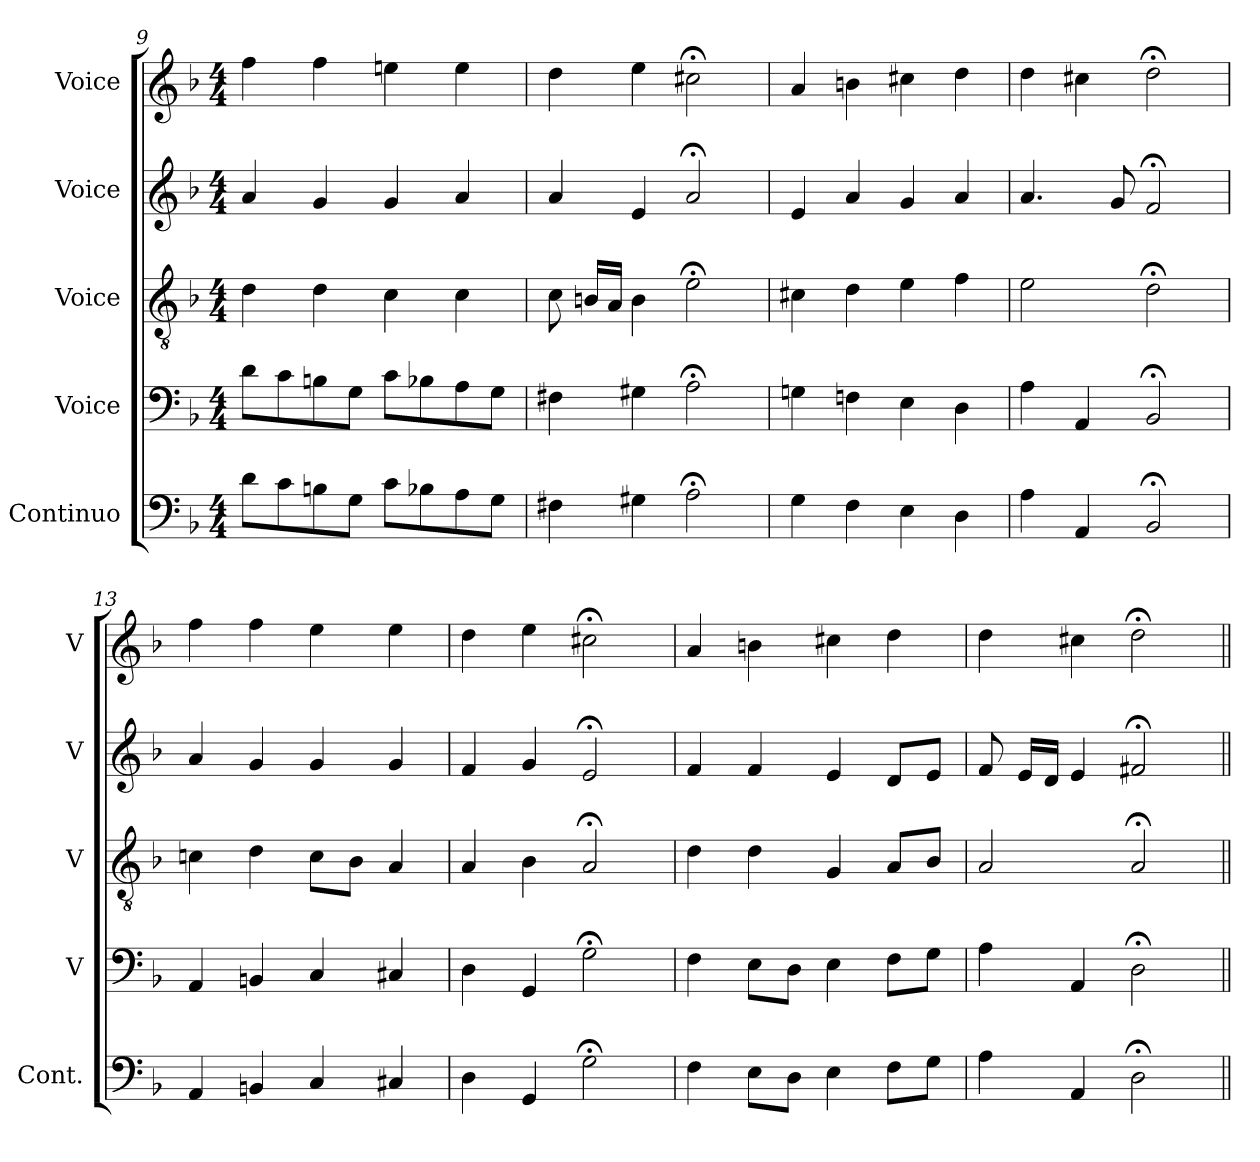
**kern	**kern	**kern	**kern	**kern
*part5	*part4	*part3	*part2	*part1
*staff5	*staff4	*staff3	*staff2	*staff1
*I"Continuo	*I"Voice	*I"Voice	*I"Voice	*I"Voice
*I'Cont.	*I'V	*I'V	*I'V	*I'V
*clefF4	*clefF4	*clefGv2	*clefG2	*clefG2
*ITrd7c12	*	*	*	*
*k[b-]	*k[b-]	*k[b-]	*k[b-]	*k[b-]
*M4/4	*M4/4	*M4/4	*M4/4	*M4/4
=9	=9	=9	=9	=9
8D\L	8d\L	4d\	4a/	4ff\
8C\	8c\	.	.	.
8BBn\	8Bn\	4d\	4g/	4ff\
8GG\J	8G\J	.	.	.
8C\L	8c\L	4c\	4g/	4een\
8BB-X\	8B-X\	.	.	.
8AA\	8A\	4c\	4a/	4ee\
8GG\J	8G\J	.	.	.
=10	=10	=10	=10	=10
4FF#X\	4F#X\	8c\	4a/	4dd\
.	.	16Bn/LL	.	.
.	.	16A/JJ	.	.
4GG#X\	4G#X\	4B\	4e/	4ee\
2AA;<\	2A;<\	2e;<\	2a;</	2cc#X;<\
=11	=11	=11	=11	=11
4GG\	4Gn\	4c#X\	4e/	4a/
4FF\	4Fn\	4d\	4a/	4bn\
4EE\	4E\	4e\	4g/	4cc#X\
4DD\	4D\	4f\	4a/	4dd\
=12	=12	=12	=12	=12
4AA\	4A\	2e\	4.a/	4dd\
4AAA/	4AA/	.	.	4cc#X\
.	.	.	8g/	.
2BBB-;</	2BB-;</	2d;<\	2f;</	2dd;<\
!!LO:PB:g=z
=13	=13	=13	=13	=13
4AAA/	4AA/	4cn\	4a/	4ff\
4BBBn/	4BBn/	4d\	4g/	4ff\
4CC/	4C/	8c\L	4g/	4ee\
.	.	8B-\J	.	.
4CC#X/	4C#X/	4A/	4g/	4ee\
=14	=14	=14	=14	=14
4DD\	4D\	4A/	4f/	4dd\
4GGG/	4GG/	4B-\	4g/	4ee\
2GG;<\	2G;<\	2A;</	2e;</	2cc#X;<\
=15	=15	=15	=15	=15
4FF\	4F\	4d\	4f/	4a/
8EE\L	8E\L	4d\	4f/	4bn\
8DD\J	8D\J	.	.	.
4EE\	4E\	4G/	4e/	4cc#X\
8FF\L	8F\L	8A/L	8d/L	4dd\
8GG\J	8G\J	8B-/J	8e/J	.
=16	=16	=16	=16	=16
4AA\	4A\	2A/	8f/	4dd\
.	.	.	16e/LL	.
.	.	.	16d/JJ	.
4AAA/	4AA/	.	4e/	4cc#X\
2DD;<\	2D;<\	2A;</	2f#X;</	2dd;<\
=||	=||	=||	=||	=||
*-	*-	*-	*-	*-
